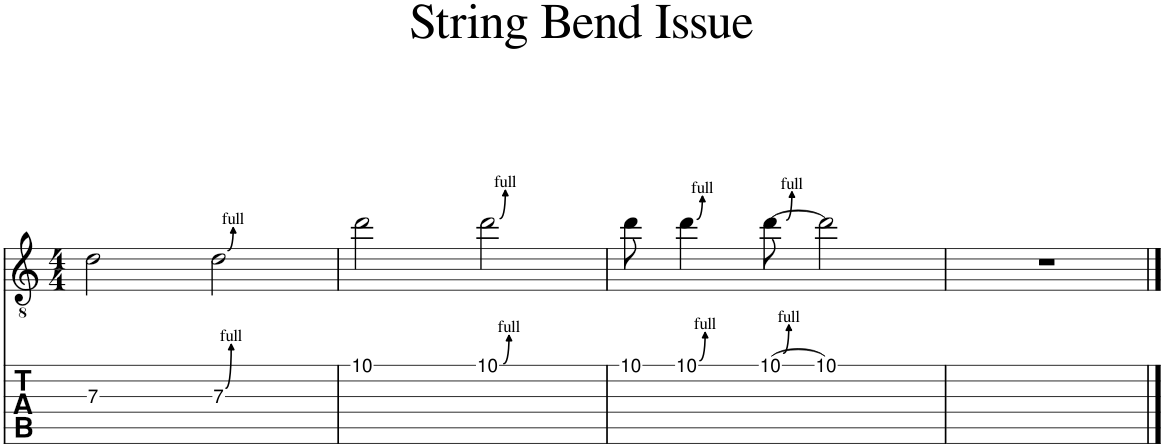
**kern	**kern
*part1	*part1
*staff2	*staff1
*I"Guitar	*
*I'Guit.	*
*stria6	*
*	*clefGv2
*k[]	*k[]
*M4/4	*M4/4
=1	=1
2d	2d\
2d	2d\
=2	=2
*^	*^
2dd	2r	2dd\	2ryy
2dd	2c	2dd\	2c
=3	=3	=3	=3
8dd	8r	8dd\	8ryy
4dd	4d	4dd\	4d
[8dd	[8c	[8dd\	[8c
2dd]	2c]	2dd\]	2c]
*v	*v	*	*
*	*v	*v
=4	=4
1r	1r
==	==
*-	*-
